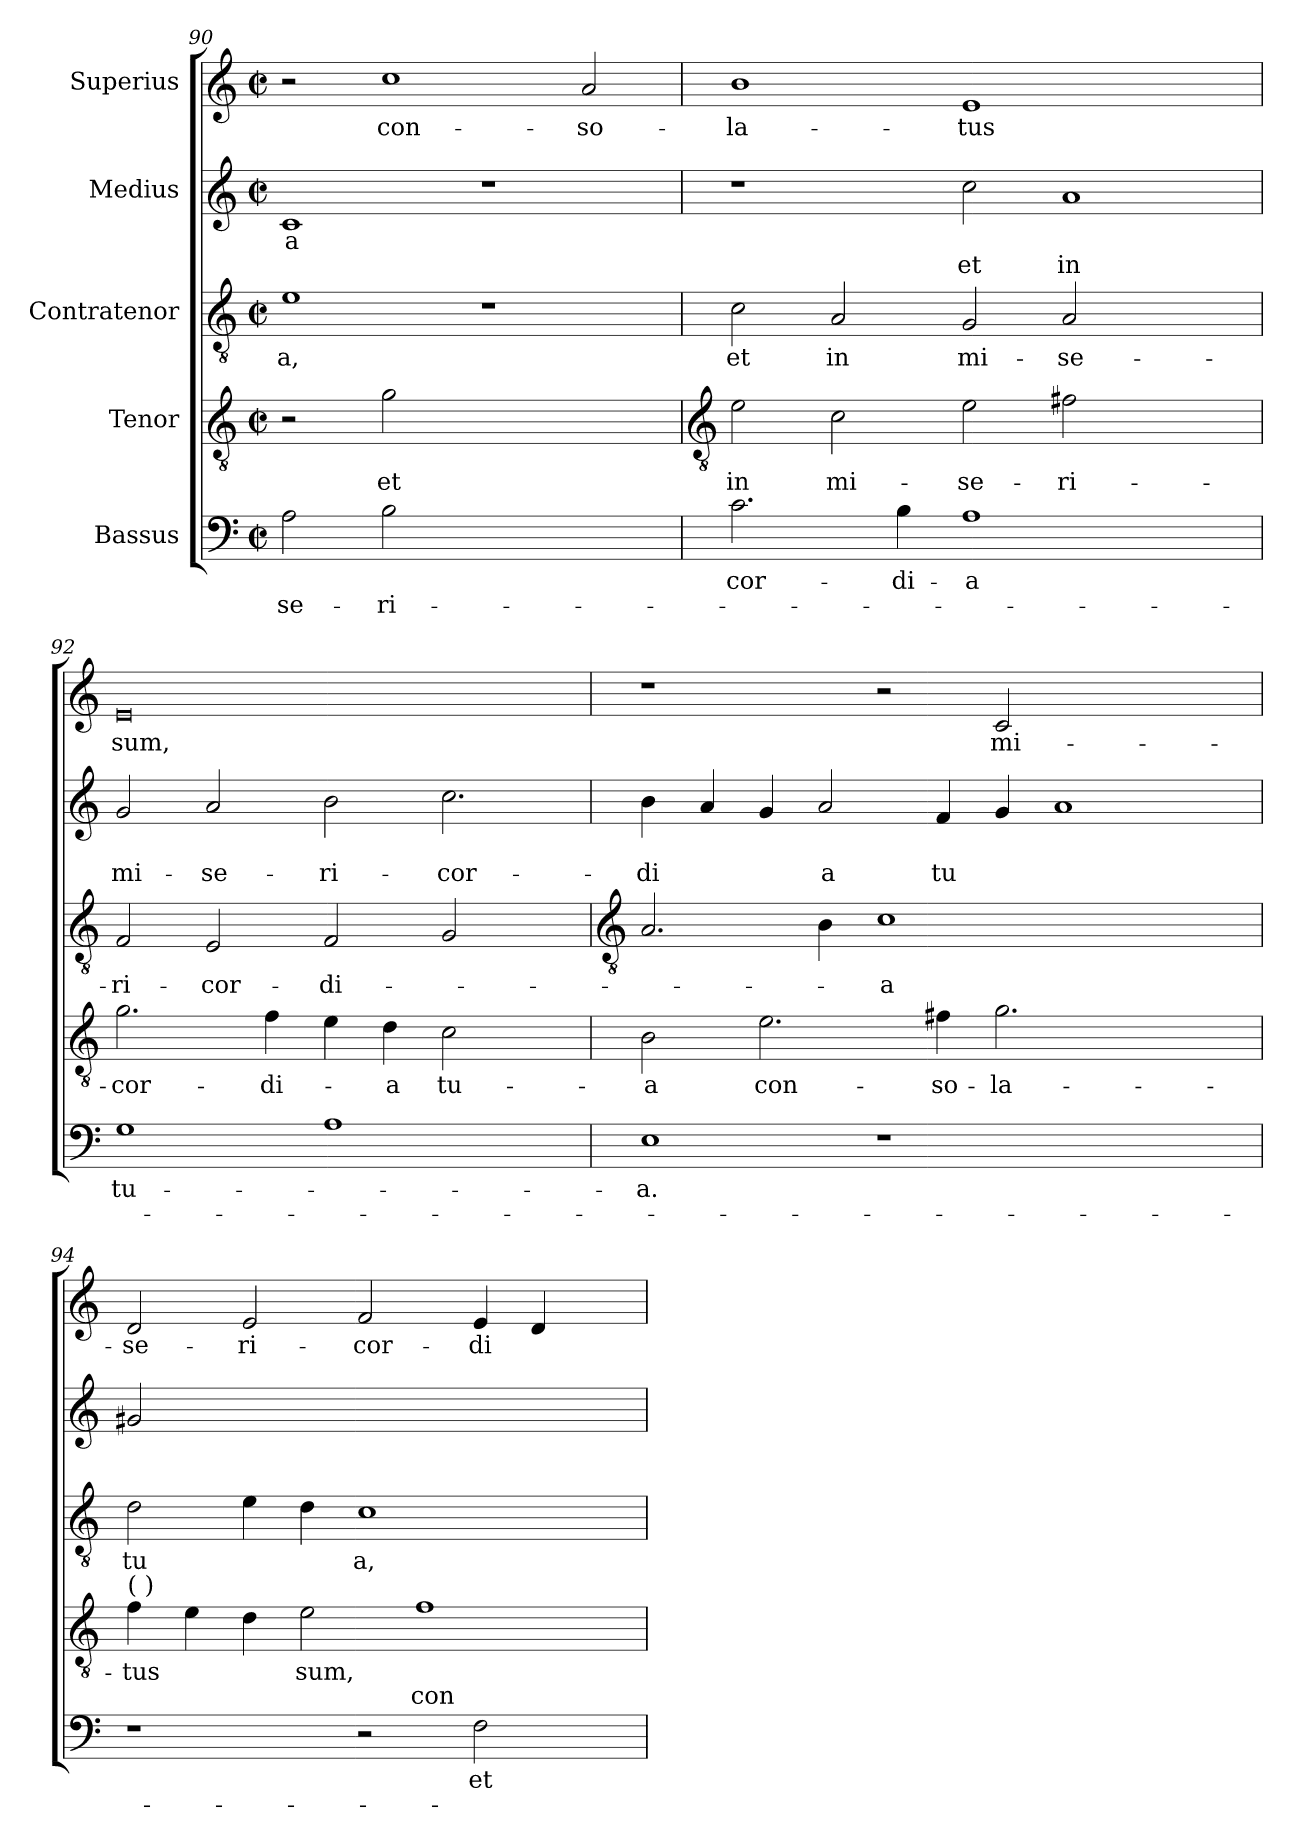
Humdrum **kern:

**kern	**text	**text	**kern	**text	**text	**kern	**text	**kern	**text	**text	**kern	**text
*part5	*part5	*part5	*part4	*part4	*part4	*part3	*part3	*part2	*part2	*part2	*part1	*part1
*staff5	*staff5	*staff5	*staff4	*staff4	*staff4	*staff3	*staff3	*staff2	*staff2	*staff2	*staff1	*staff1
*I"Bassus	*	*	*I"Tenor	*	*	*I"Contratenor	*	*I"Medius	*	*	*I"Superius	*
!!LO:LB:g=z
*clefF4	*	*	*clefGv2	*	*	*clefGv2	*	*clefG2	*	*	*clefG2	*
*k[]	*	*	*k[]	*	*	*k[]	*	*k[]	*	*	*k[]	*
*C:	*	*	*C:	*	*	*C:	*	*C:	*	*	*C:	*
*M4/2	*	*	*M4/2	*	*	*M4/2	*	*M4/2	*	*	*M4/2	*
*met(c|)	*	*	*met(c|)	*	*	*met(c|)	*	*met(c|)	*	*	*met(c|)	*
=90	=90	=90	=90	=90	=90	=90	=90	=90	=90	=90	=90	=90
!	!	!LO:LY:b	!	!	!	!	!LO:LY:b	!	!LO:LY:b	!	!	!
2A	.	-se-	2r	.	.	1e	-a,	1c	a	.	2r	.
!	!	!LO:LY:b	!	!LO:LY:b	!	!	!	!	!	!	!	!LO:LY:b
2B	.	-ri-	2g	et	.	.	.	.	.	.	1cc	con-
1ryy	.	.	1ryy	.	.	1r	.	1r	.	.	.	.
!	!	!	!	!	!	!	!	!	!	!	!	!LO:LY:b
.	.	.	.	.	.	.	.	.	.	.	2a	-so-
!!LO:LB:g=z
=91	=91	=91	=91	=91	=91	=91	=91	=91	=91	=91	=91	=91
*	*	*	*clefGv2	*	*	*	*	*	*	*	*	*
!	!LO:LY:b	!	!	!LO:LY:b	!	!	!LO:LY:b	!	!	!	!	!LO:LY:b
2.c	-cor-	.	2e	in	.	2c	et	1r	.	.	1b	-la-
!	!	!	!	!LO:LY:b	!	!	!LO:LY:b	!	!	!	!	!
.	.	.	2c	mi-	.	2A	in	.	.	.	.	.
!	!LO:LY:b	!	!	!	!	!	!	!	!	!	!	!
4B	-di-	.	.	.	.	.	.	.	.	.	.	.
!	!LO:LY:b	!	!	!LO:LY:b	!	!	!LO:LY:b	!	!	!LO:LY:b	!	!LO:LY:b
1A	-a	.	2e	-se-	.	2G	mi-	2cc	.	et	1e	-tus
!	!	!	!	!LO:LY:b	!	!	!LO:LY:b	!	!	!LO:LY:b	!	!
.	.	.	2f#X	-ri-	.	2A	-se-	1a	.	in	.	.
2ryy	.	.	2ryy	.	.	2ryy	.	.	.	.	2ryy	.
=92	=92	=92	=92	=92	=92	=92	=92	=92	=92	=92	=92	=92
!	!LO:LY:b	!	!	!LO:LY:b	!	!	!LO:LY:b	!	!	!LO:LY:b	!	!LO:LY:b
1G	tu-	.	2.g	-cor-	.	2F	-ri-	2g	.	mi-	0e	sum,
!	!	!	!	!	!	!	!LO:LY:b	!	!	!LO:LY:b	!	!
.	.	.	.	.	.	2E	-cor-	2a	.	-se-	.	.
!	!	!	!	!LO:LY:b	!	!	!	!	!	!	!	!
.	.	.	4f	-di-	.	.	.	.	.	.	.	.
!	!	!	!	!	!	!	!LO:LY:b	!	!	!LO:LY:b	!	!
1A	.	.	4e	.	.	2F	-di-	2b	.	-ri-	.	.
!	!	!	!	!LO:LY:b	!	!	!	!	!	!	!	!
.	.	.	4d	-a	.	.	.	.	.	.	.	.
!	!	!	!	!LO:LY:b	!	!	!	!	!	!LO:LY:b	!	!
.	.	.	2c	tu-	.	2G	.	2.cc	.	-cor-	.	.
4ryy	.	.	4ryy	.	.	4ryy	.	.	.	.	4ryy	.
!!LO:LB:g=z
=93	=93	=93	=93	=93	=93	=93	=93	=93	=93	=93	=93	=93
*	*	*	*	*	*	*clefGv2	*	*	*	*	*	*
!	!LO:LY:b	!	!	!LO:LY:b	!	!	!	!	!	!LO:LY:b	!	!
1E	-a.	.	2B	-a	.	2.A	.	4b	.	-di	1r	.
.	.	.	.	.	.	.	.	4a	.	.	.	.
!	!	!	!	!LO:LY:b	!	!	!	!	!	!	!	!
.	.	.	2.e	con-	.	.	.	4g	.	.	.	.
!	!	!	!	!	!	!	!	!	!	!LO:LY:b	!	!
.	.	.	.	.	.	4B	.	2a	.	a	.	.
!	!	!	!	!	!	!	!LO:LY:b	!	!	!	!	!
1r	.	.	.	.	.	1c	-a	.	.	.	2r	.
!	!	!	!	!LO:LY:b	!	!	!	!	!	!LO:LY:b	!	!
.	.	.	4f#X	-so-	.	.	.	4f	.	tu	.	.
!	!	!	!	!LO:LY:b	!	!	!	!	!	!	!	!LO:LY:b
.	.	.	2.g	-la-	.	.	.	4g	.	.	2c	mi-
.	.	.	.	.	.	.	.	1a	.	.	.	.
2.ryy	.	.	.	.	.	2.ryy	.	.	.	.	2.ryy	.
.	.	.	2ryy	.	.	.	.	.	.	.	.	.
=94	=94	=94	=94	=94	=94	=94	=94	=94	=94	=94	=94	=94
!	!	!	!LO:TX:a:t=(  )	!	!	!	!	!	!	!	!	!
!	!	!	!	!LO:LY:b	!	!	!LO:LY:b	!	!	!	!	!LO:LY:b
1r	.	.	4f	-tus	.	2d	tu	2g#X	.	.	2d	-se-
.	.	.	4e	.	.	.	.	.	.	.	.	.
!	!	!	!	!	!	!	!	!	!	!	!	!LO:LY:b
.	.	.	4d	.	.	4e	.	1..ryy	.	.	2e	-ri-
!	!	!	!	!LO:LY:b	!	!	!	!	!	!	!	!
.	.	.	2e	sum,	.	4d	.	.	.	.	.	.
!	!	!	!	!	!	!	!LO:LY:b	!	!	!	!	!LO:LY:b
2r	.	.	.	.	.	1c	a,	.	.	.	2f	-cor-
!	!	!	!	!	!LO:LY:b	!	!	!	!	!	!	!
.	.	.	1f	.	con-	.	.	.	.	.	.	.
!	!LO:LY:b	!	!	!	!	!	!	!	!	!	!	!LO:LY:b
2F	et	.	.	.	.	.	.	.	.	.	4e	-di
.	.	.	.	.	.	.	.	.	.	.	4d	.
4ryy	.	.	.	.	.	4ryy	.	.	.	.	4ryy	.
=	=	=	=	=	=	=	=	=	=	=	=	=
*-	*-	*-	*-	*-	*-	*-	*-	*-	*-	*-	*-	*-
